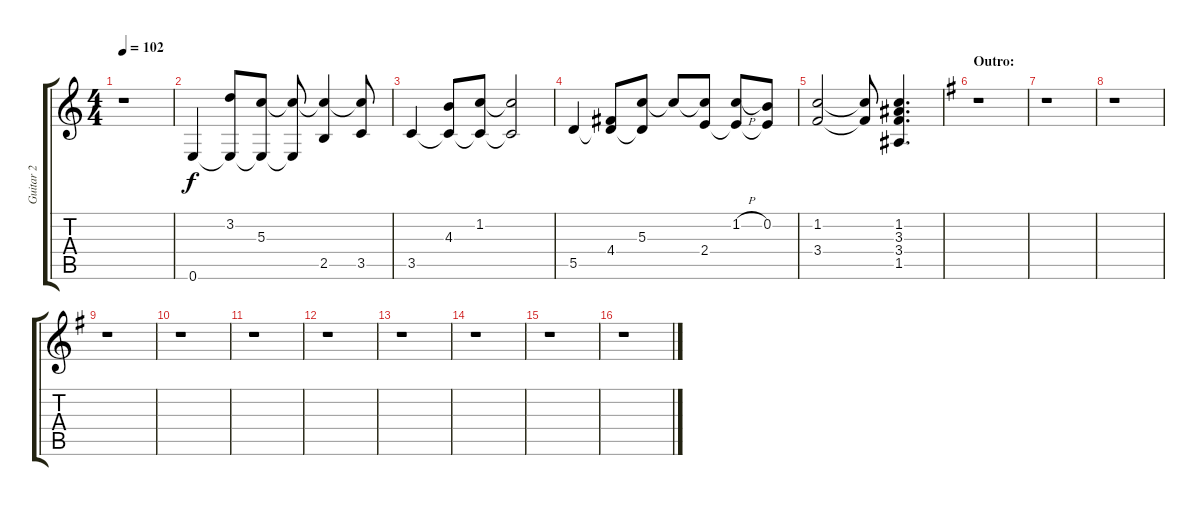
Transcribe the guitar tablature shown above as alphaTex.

\track ("Guitar 2" "Guitar 2") {instrument acousticguitarsteel}
\staff {score tabs}
\tuning (E4 B3 G3 D3 A2 E2) {hide}
\ts (4 4)
\tempo 102
\clef g2
\ks c
r.1{dy f} |
0.6.4{volume 13 instrument acousticguitarsteel} (3.2 0.6{t}).8 (5.3 0.6{t}).8 (5.3{t} 0.6{t}).8 (5.3{t} 2.5).4 (5.3{t} 3.5).8 |
3.5.4 (4.3 3.5{t}).8 (1.2 3.5{t}).8 (1.2{t} 3.5{t}).2 |
5.5.4 (4.4 5.5{t}).8 (5.3 5.5{t}).8 5.3{t}.8 (5.3{t} 2.4).8 (1.2{h} 2.4{t}).8 (0.2 2.4{t}).8 |
(1.2 3.4).2 (1.2{t} 3.4{t}).8 (1.2 3.3 3.4 1.5).4{d} |
\section ("" "Outro:")
\ks g
r.1 |
r.1 |
r.1 |
r.1 |
r.1 |
r.1 |
r.1 |
r.1 |
r.1 |
r.1 |
r.1
